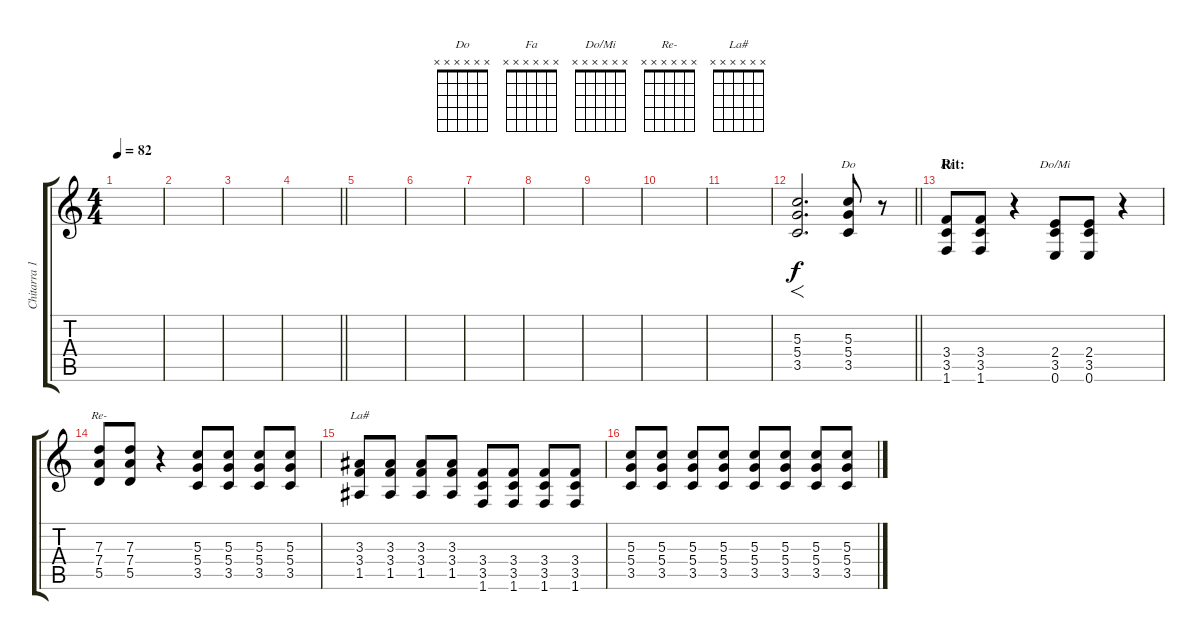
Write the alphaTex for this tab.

\track ("Chitarra 1" "Chitarra 1") {instrument distortionguitar}
\staff {score tabs}
\tuning (E4 B3 G3 D3 A2 E2) {hide}
\chord ("Do" x x x x x x)
\chord ("Fa" x x x x x x)
\chord ("Do/Mi" x x x x x x)
\chord ("Re-" x x x x x x)
\chord ("La#" x x x x x x)
\ts (4 4)
\tempo 82
\clef g2
\ks c
|
|
|
\barLineRight lightlight
|
|
|
|
|
|
|
|
\barLineRight lightlight
(5.3 5.4 3.5).2{f d} (5.3 5.4 3.5).8{ch "Do"} r.8 |
\section ("" "Rit:")
(3.4 3.5 1.6).8{ch "Fa"} (3.4 3.5 1.6).8 r.4 (2.4 3.5 0.6).8{ch "Do/Mi"} (2.4 3.5 0.6).8 r.4 |
(7.3 7.4 5.5).8{ch "Re-"} (7.3 7.4 5.5).8 r.4 (5.3 5.4 3.5).8 (5.3 5.4 3.5).8 (5.3 5.4 3.5).8 (5.3 5.4 3.5).8 |
(3.3 3.4 1.5).8{ch "La#"} (3.3 3.4 1.5).8 (3.3 3.4 1.5).8 (3.3 3.4 1.5).8 (3.4 3.5 1.6).8 (3.4 3.5 1.6).8 (3.4 3.5 1.6).8 (3.4 3.5 1.6).8 |
(5.3 5.4 3.5).8 (5.3 5.4 3.5).8 (5.3 5.4 3.5).8 (5.3 5.4 3.5).8 (5.3 5.4 3.5).8 (5.3 5.4 3.5).8 (5.3 5.4 3.5).8 (5.3 5.4 3.5).8
